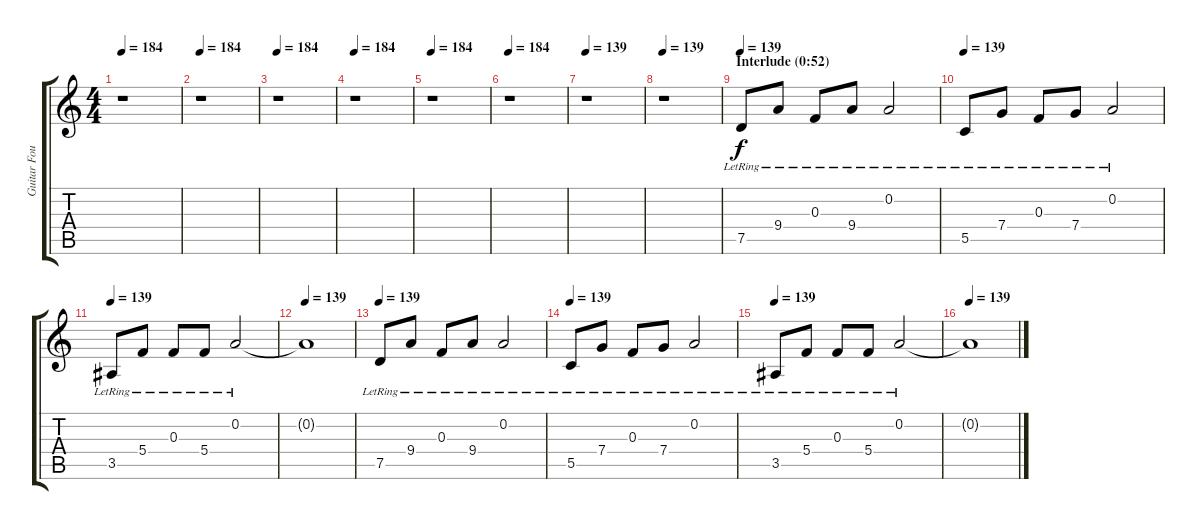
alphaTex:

\track ("Guitar Four" "Guitar Fou") {instrument overdrivenguitar}
\staff {score tabs}
\tuning (D4 A3 F3 C3 G2 C2) {hide}
\ts (4 4)
\tempo 184
\clef g2
\ks c
r.1{dy f} |
\tempo 184
r.1 |
\tempo 184
r.1 |
\tempo 184
r.1 |
\tempo 184
r.1 |
\tempo 184
r.1 |
\tempo 139
r.1 |
\tempo 139
r.1 |
\section ("" "Interlude (0:52)")
\tempo 139
7.5{lr}.8{volume 6 balance 8 instrument electricguitarjazz} 9.4{lr}.8{balance 16} 0.3{lr}.8{balance 8} 9.4{lr}.8{balance 16} 0.2{lr}.2{balance 8} |
\tempo 139
5.5{lr}.8{volume 6 balance 16 instrument electricguitarjazz} 7.4{lr}.8 0.3{lr}.8 7.4{lr}.8 0.2{lr}.2 |
\tempo 139
3.5{lr}.8{volume 6 instrument electricguitarjazz} 5.4{lr}.8 0.3{lr}.8 5.4{lr}.8 0.2{lr}.2 |
\tempo 139
0.2{t}.1 |
\tempo 139
7.5{lr}.8{volume 6 instrument electricguitarjazz} 9.4{lr}.8 0.3{lr}.8 9.4{lr}.8 0.2{lr}.2 |
\tempo 139
5.5{lr}.8{volume 6 instrument electricguitarjazz} 7.4{lr}.8 0.3{lr}.8 7.4{lr}.8 0.2{lr}.2 |
\tempo 139
3.5{lr}.8{volume 6 instrument electricguitarjazz} 5.4{lr}.8 0.3{lr}.8 5.4{lr}.8 0.2{lr}.2 |
\tempo 139
0.2{t}.1
